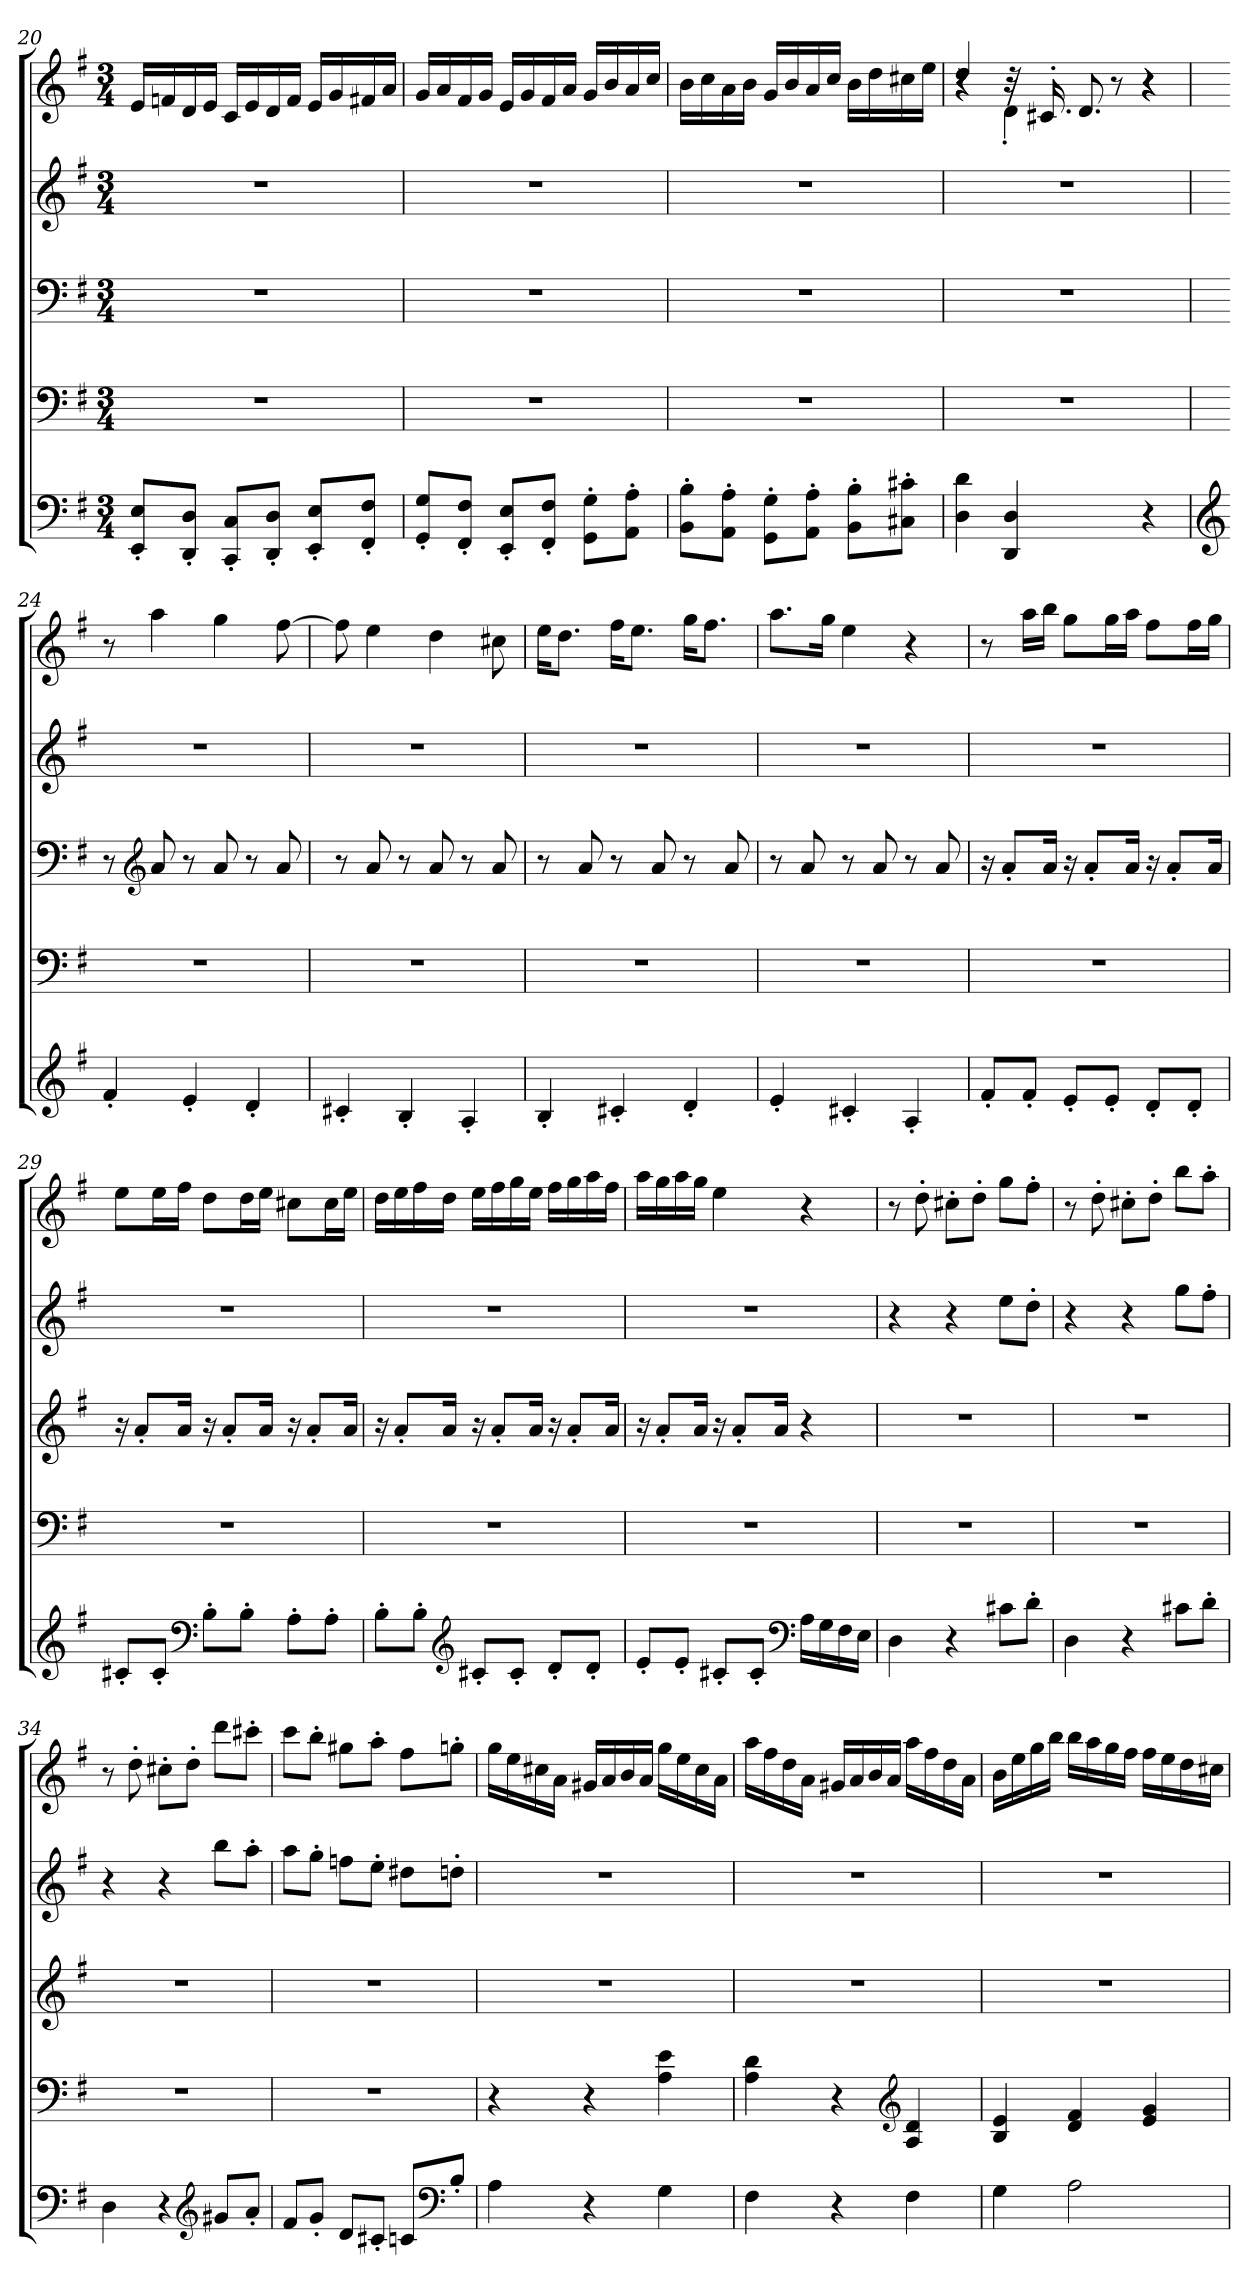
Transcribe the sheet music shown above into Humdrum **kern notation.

**kern	**kern	**kern	**kern	**kern
*part5	*part4	*part3	*part2	*part1
*staff5	*staff4	*staff3	*staff2	*staff1
*clefF4	*clefF4	*clefF4	*clefG2	*clefG2
*k[f#]	*k[f#]	*k[f#]	*k[f#]	*k[f#]
*M3/4	*M3/4	*M3/4	*M3/4	*M3/4
=20	=20	=20	=20	=20
8EE/' 8E/'L	2.r	2.r	2.r	16e/LL
.	.	.	.	16fn/
8DD/' 8D/'J	.	.	.	16d/
.	.	.	.	16e/JJ
8CC/' 8C/'L	.	.	.	16c/LL
.	.	.	.	16e/
8DD/' 8D/'J	.	.	.	16d/
.	.	.	.	16f/JJ
8EE/' 8E/'L	.	.	.	16e/LL
.	.	.	.	16g/
8FF#/' 8F#/'J	.	.	.	16f#X/
.	.	.	.	16a/JJ
=21	=21	=21	=21	=21
8GG/' 8G/'L	2.r	2.r	2.r	16g/LL
.	.	.	.	16a/
8FF#/' 8F#/'J	.	.	.	16f#/
.	.	.	.	16g/JJ
8EE/' 8E/'L	.	.	.	16e/LL
.	.	.	.	16g/
8FF#/' 8F#/'J	.	.	.	16f#/
.	.	.	.	16a/JJ
8GG\' 8G\'L	.	.	.	16g/LL
.	.	.	.	16b/
8AA\' 8A\'J	.	.	.	16a/
.	.	.	.	16cc/JJ
!!LO:LB:g=z
=22	=22	=22	=22	=22
8BB\' 8B\'L	2.r	2.r	2.r	16b\LL
.	.	.	.	16cc\
8AA\' 8A\'J	.	.	.	16a\
.	.	.	.	16b\JJ
8GG\' 8G\'L	.	.	.	16g/LL
.	.	.	.	16b/
8AA\' 8A\'J	.	.	.	16a/
.	.	.	.	16cc/JJ
8BB\' 8B\'L	.	.	.	16b\LL
.	.	.	.	16dd\
8C#X\' 8c#X\'J	.	.	.	16cc#X\
.	.	.	.	16ee\JJ
=23	=23	=23	=23	=23
*	*	*	*	*^
*	*	*	*	*	*^
4D\ 4d\	2.r	2.r	2.r	4dd/	4r	4r
*	*	*	*	*MM120	*	*
4DD/ 4D/	.	.	.	16r	4d'\	32r
.	.	.	.	.	.	16.c#X'/
*	*	*	*	*MM141	*	*
.	.	.	.	8.d/	.	.
.	.	.	.	.	.	8r
4r	.	.	.	4r	4r	4r
*	*	*	*	*v	*v	*v
=24	=24	=24	=24	=24
*clefG2	*	*	*	*
4f#'/	2.r	8r	2.r	8r
*	*	*clefG2	*	*
.	.	8a/	.	4aa\
4e'/	.	8r	.	.
.	.	8a/	.	4gg\
4d'/	.	8r	.	.
.	.	8a/	.	[8ff#\
=25	=25	=25	=25	=25
4c#X'/	2.r	8r	2.r	8ff#\]
.	.	8a/	.	4ee\
4B'/	.	8r	.	.
.	.	8a/	.	4dd\
4A'/	.	8r	.	.
.	.	8a/	.	8cc#X\
!!LO:PB:g=z
=26	=26	=26	=26	=26
*	*	*	*	*MM138
4B'/	2.r	8r	2.r	16ee\KL
.	.	.	.	8.dd\J
.	.	8a/	.	.
4c#X'/	.	8r	.	16ff#\KL
.	.	.	.	8.ee\J
.	.	8a/	.	.
4d'/	.	8r	.	16gg\KL
.	.	.	.	8.ff#\J
.	.	8a/	.	.
=27	=27	=27	=27	=27
4e'/	2.r	8r	2.r	8.aa\L
.	.	8a/	.	.
.	.	.	.	16gg\Jk
4c#X'/	.	8r	.	4ee\
.	.	8a/	.	.
4A'/	.	8r	.	4r
.	.	8a/	.	.
=28	=28	=28	=28	=28
*	*	*	*	*MM140
8f#'/L	2.r	16r	2.r	8r
.	.	8a'/L	.	.
8f#'/J	.	.	.	16aa\LL
.	.	16a/Jk	.	16bb\JJ
8e'/L	.	16r	.	8gg\L
.	.	8a'/L	.	.
8e'/J	.	.	.	16gg\L
.	.	16a/Jk	.	16aa\JJ
8d'/L	.	16r	.	8ff#\L
.	.	8a'/L	.	.
8d'/J	.	.	.	16ff#\L
.	.	16a/Jk	.	16gg\JJ
=29	=29	=29	=29	=29
8c#X'/L	2.r	16r	2.r	8ee\L
.	.	8a'/L	.	.
8c#'/J	.	.	.	16ee\L
.	.	16a/Jk	.	16ff#\JJ
*clefF4	*	*	*	*
8B'\L	.	16r	.	8dd\L
.	.	8a'/L	.	.
8B'\J	.	.	.	16dd\L
.	.	16a/Jk	.	16ee\JJ
8A'\L	.	16r	.	8cc#X\L
.	.	8a'/L	.	.
8A'\J	.	.	.	16cc#\L
.	.	16a/Jk	.	16ee\JJ
!!LO:LB:g=z
=30	=30	=30	=30	=30
*	*	*	*	*MM140
8B'\L	2.r	16r	2.r	16dd\LL
.	.	8a'/L	.	16ee\
8B'\J	.	.	.	16ff#\
.	.	16a/Jk	.	16dd\JJ
*clefG2	*	*	*	*
8c#X'/L	.	16r	.	16ee\LL
.	.	8a'/L	.	16ff#\
8c#'/J	.	.	.	16gg\
.	.	16a/Jk	.	16ee\JJ
8d'/L	.	16r	.	16ff#\LL
.	.	8a'/L	.	16gg\
8d'/J	.	.	.	16aa\
.	.	16a/Jk	.	16ff#\JJ
=31	=31	=31	=31	=31
*	*	*	*	*MM138
8e'/L	2.r	16r	2.r	16aa\LL
.	.	8a'/L	.	16gg\
8e'/J	.	.	.	16aa\
.	.	16a/Jk	.	16gg\JJ
8c#X'/L	.	16r	.	4ee\
.	.	8a'/L	.	.
8c#'/J	.	.	.	.
.	.	16a/Jk	.	.
*clefF4	*	*	*	*
16A\LL	.	4r	.	4r
16G\	.	.	.	.
16F#\	.	.	.	.
16E\JJ	.	.	.	.
=32	=32	=32	=32	=32
4D\	2.r	2.r	4r	8r
.	.	.	.	8dd'\
4r	.	.	4r	8cc#X'\L
.	.	.	.	8dd'\J
*	*	*	*	*MM141
8c#X\L	.	.	8ee\L	8gg\L
8d'\J	.	.	8dd'\J	8ff#'\J
=33	=33	=33	=33	=33
4D\	2.r	2.r	4r	8r
.	.	.	.	8dd'\
4r	.	.	4r	8cc#X'\L
.	.	.	.	8dd'\J
*	*	*	*	*MM141
8c#X\L	.	.	8gg\L	8bb\L
8d'\J	.	.	8ff#'\J	8aa'\J
!!LO:PB:g=z
=34	=34	=34	=34	=34
4D\	2.r	2.r	4r	8r
.	.	.	.	8dd'\
4r	.	.	4r	8cc#X'\L
.	.	.	.	8dd'\J
*clefG2	*	*	*	*
*	*	*	*	*MM141
8g#X/L	.	.	8bb\L	8ddd\L
8a'/J	.	.	8aa'\J	8ccc#X'\J
=35	=35	=35	=35	=35
8f#/L	2.r	2.r	8aa\L	8ccc\L
8g'/J	.	.	8gg'\J	8bb'\J
8d/L	.	.	8ffn\L	8gg#X\L
8c#X'/J	.	.	8ee'\J	8aa'\J
8cn/L	.	.	8dd#X\L	8ff#\L
*clefF4	*	*	*	*
*	*	*	*	*MM138
8B'/J	.	.	8ddn'\J	8ggn'\J
=36	=36	=36	=36	=36
*	*	*	*	*MM141
4A\	4r	2.r	2.r	16gg\LL
.	.	.	.	16ee\
.	.	.	.	16cc#X\
.	.	.	.	16a\JJ
4r	4r	.	.	16g#X/LL
.	.	.	.	16a/
.	.	.	.	16b/
.	.	.	.	16a/JJ
4G\	4A\ 4e\	.	.	16gg\LL
.	.	.	.	16ee\
.	.	.	.	16cc#\
.	.	.	.	16a\JJ
!!LO:LB:g=z
=37	=37	=37	=37	=37
*	*	*	*	*MM141
4F#\	4A\ 4d\	2.r	2.r	16aa\LL
.	.	.	.	16ff#\
.	.	.	.	16dd\
.	.	.	.	16a\JJ
4r	4r	.	.	16g#X/LL
.	.	.	.	16a/
.	.	.	.	16b/
.	.	.	.	16a/JJ
*	*clefG2	*	*	*
4F#\	4A/ 4d/	.	.	16aa\LL
.	.	.	.	16ff#\
.	.	.	.	16dd\
.	.	.	.	16a\JJ
=38	=38	=38	=38	=38
4G\	4B/ 4e/	2.r	2.r	16b\LL
.	.	.	.	16ee\
.	.	.	.	16gg\
.	.	.	.	16bb\JJ
2A\	4d/ 4f#/	.	.	16bb\LL
.	.	.	.	16aa\
.	.	.	.	16gg\
.	.	.	.	16ff#\JJ
.	4e/ 4g/	.	.	16ff#\LL
.	.	.	.	16ee\
.	.	.	.	16dd\
.	.	.	.	16cc#X\JJ
=	=	=	=	=
*-	*-	*-	*-	*-
